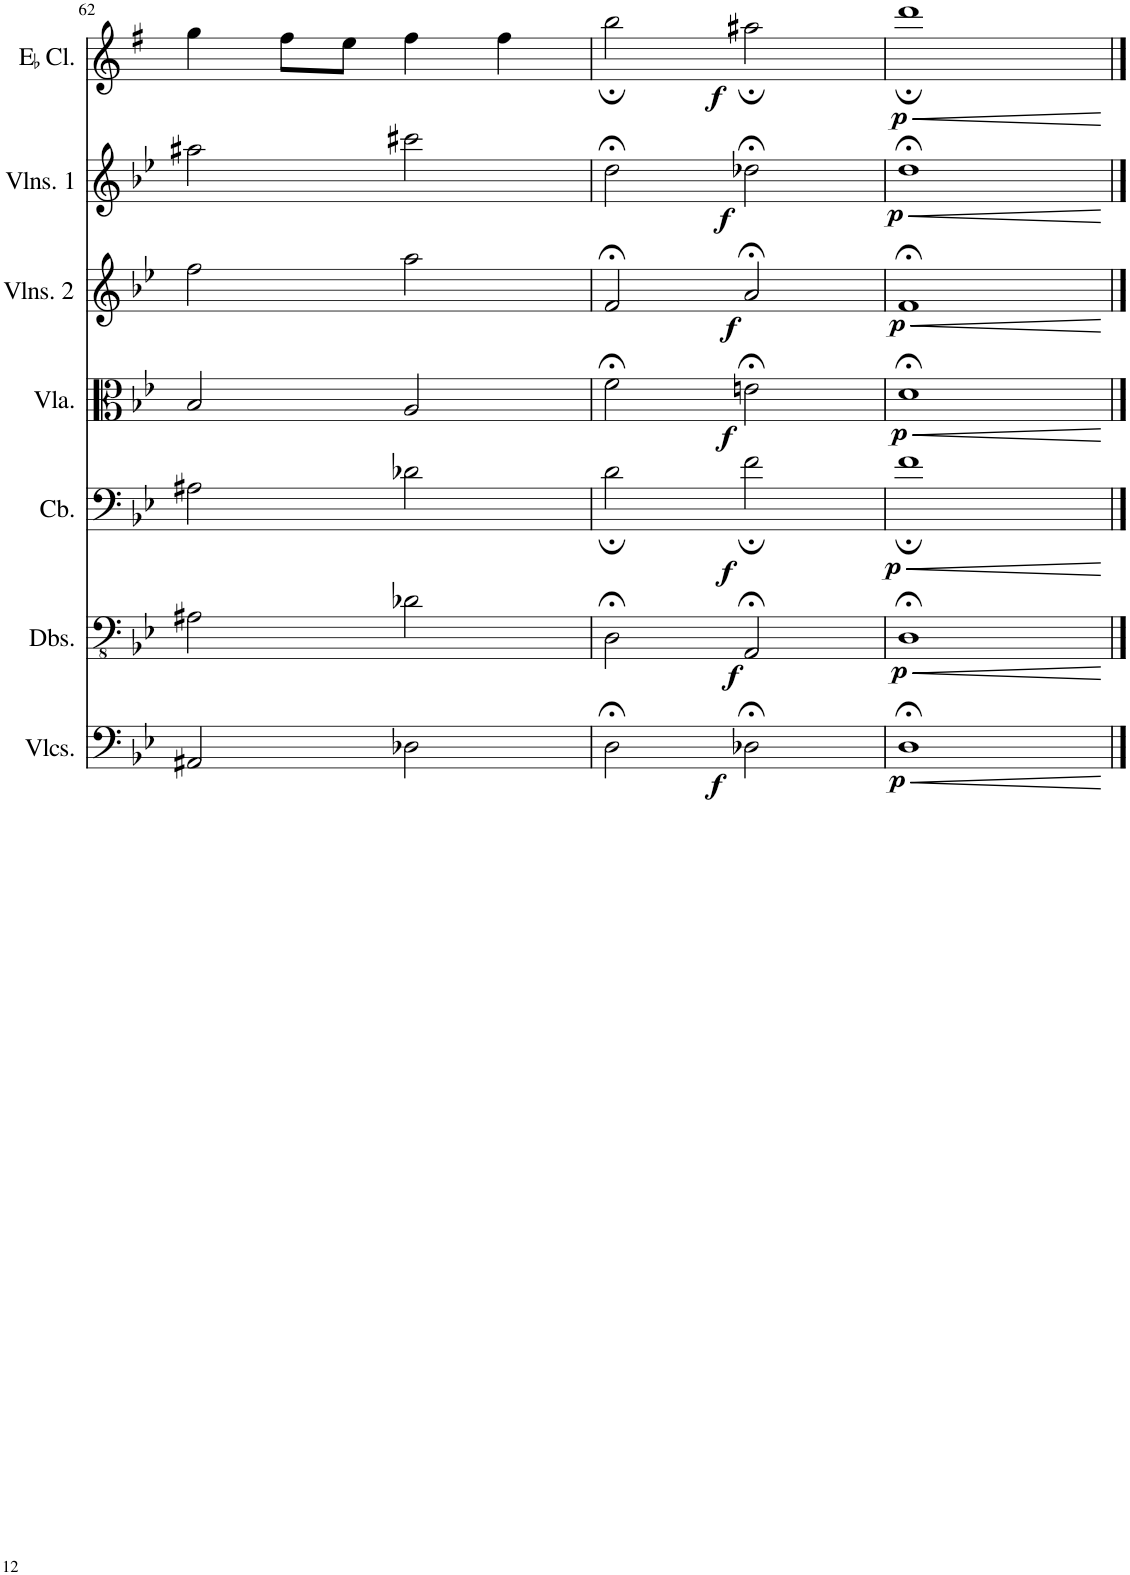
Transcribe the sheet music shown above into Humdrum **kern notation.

**kern	**dynam	**kern	**dynam	**kern	**dynam	**kern	**dynam	**kern	**dynam	**kern	**dynam	**kern	**dynam
*part7	*part7	*part6	*part6	*part5	*part5	*part4	*part4	*part3	*part3	*part2	*part2	*part1	*part1
*staff7	*staff7	*staff6	*staff6	*staff5	*staff5	*staff4	*staff4	*staff3	*staff3	*staff2	*staff2	*staff1	*staff1
*I"Violoncellos	*	*I"Double Basses	*	*I"Contrabass	*	*I"Viola	*	*I"Violins 2	*	*I"Violins 1	*	*I"EaccidentalFlat Clarinet	*
*I'Vlcs.	*	*I'Dbs.	*	*I'Cb.	*	*I'Vla.	*	*I'Vlns. 2	*	*I'Vlns. 1	*	*I'EaccidentalFlat Cl.	*
!!LO:PB:g=z
*clefF4	*	*clefFv4	*	*clefF4	*	*clefC3	*	*clefG2	*	*clefG2	*	*clefG2	*
*	*	*	*	*Trd7c12	*	*	*	*	*	*	*	*Trd-2c-3	*
*k[b-e-]	*	*k[b-e-]	*	*k[b-e-]	*	*k[b-e-]	*	*k[b-e-]	*	*k[b-e-]	*	*k[f#]	*
*M4/4	*	*M4/4	*	*M4/4	*	*M4/4	*	*M4/4	*	*M4/4	*	*M4/4	*
=62	=62	=62	=62	=62	=62	=62	=62	=62	=62	=62	=62	=62	=62
2AA#X/	.	2AA#X\	.	2A#X\	.	2B-/	.	2ff\	.	2aa#X\	.	4gg\	.
.	.	.	.	.	.	.	.	.	.	.	.	8ff#\L	.
.	.	.	.	.	.	.	.	.	.	.	.	8ee\J	.
2D-X\	.	2D-X\	.	2d-X\	.	2A/	.	2aa\	.	2ccc#X\	.	4ff#\	.
.	.	.	.	.	.	.	.	.	.	.	.	4ff#\	.
=63	=63	=63	=63	=63	=63	=63	=63	=63	=63	=63	=63	=63	=63
2D;<\	.	2DD;<\	.	2d;\	.	2f;<\	.	2f;</	.	2dd;<\	.	2bb;\	.
!	!LO:DY:b	!	!LO:DY:b	!	!LO:DY:b	!	!LO:DY:b	!	!LO:DY:b	!	!LO:DY:b	!	!LO:DY:b
2D-X;<\	f	2AAA;</	f	2f;\	f	2en;<\	f	2a;</	f	2dd-X;<\	f	2aa#X;\	f
=64	=64	=64	=64	=64	=64	=64	=64	=64	=64	=64	=64	=64	=64
!	!LO:HP:b	!	!LO:HP:b	!	!LO:HP:b	!	!LO:HP:b	!	!LO:HP:b	!	!LO:HP:b	!	!LO:HP:b
!	!LO:DY:n=1:b	!	!LO:DY:n=1:b	!	!LO:DY:n=1:b	!	!LO:DY:n=1:b	!	!LO:DY:n=1:b	!	!LO:DY:n=1:b	!	!LO:DY:n=1:b
1D;<	< p	1DD;<	< p	1f;	< p	1d;<	< p	1f;<	< p	1dd;<	< p	1ddd;	< p
.	[	.	[	.	[	.	[	.	[	.	[	.	[
==	==	==	==	==	==	==	==	==	==	==	==	==	==
*-	*-	*-	*-	*-	*-	*-	*-	*-	*-	*-	*-	*-	*-
